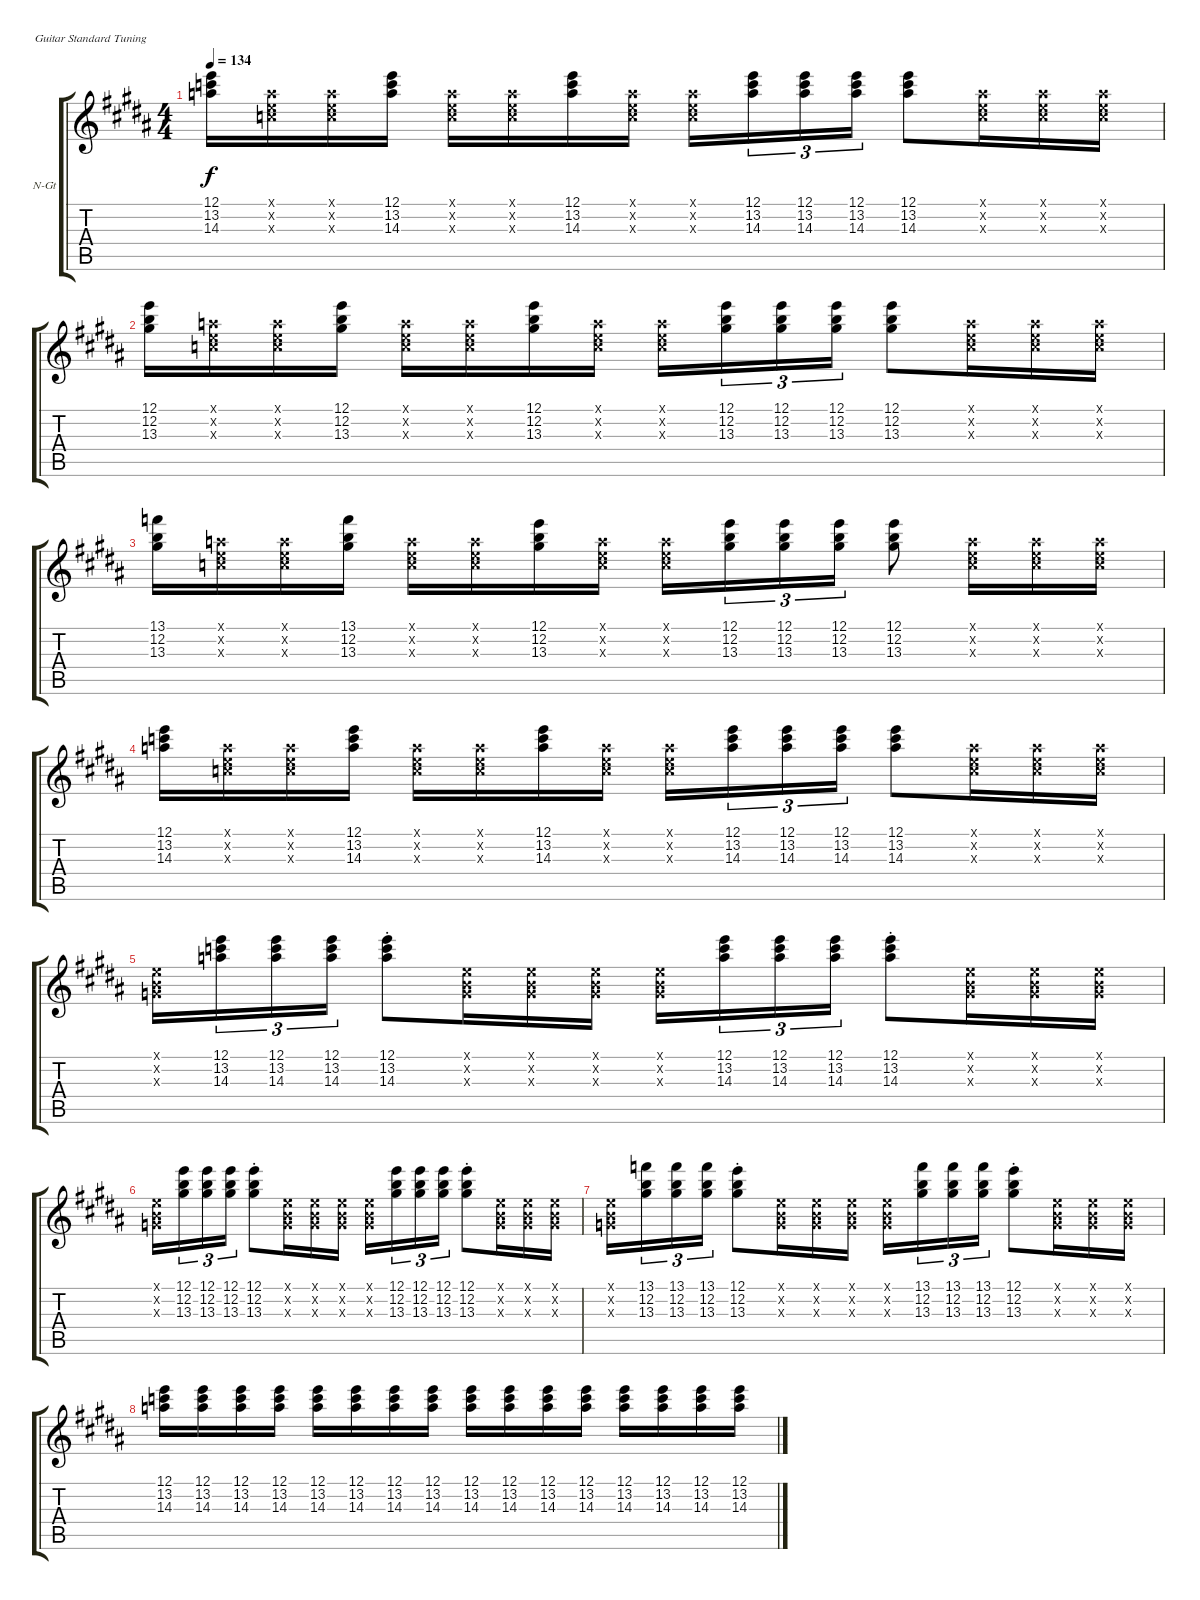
\defaultSystemsLayout 4
\bracketExtendMode groupsimilarinstruments
\firstSystemTrackNameOrientation horizontal
\otherSystemsTrackNameOrientation horizontal
\track ("Wynand" "N-Gt") {instrument acousticguitarnylon}
\staff {score tabs}
\tuning (E4 B3 G3 D3 A2 E2)
\ts (4 4)
\tempo 134
\clef g2
\ks b
(12.1 13.2 14.3).16{dy f} (5.3{x} 5.2{x} 5.1{x}).16 (5.3{x} 5.2{x} 5.1{x}).16 (12.1 13.2 14.3).16 (5.3{x} 5.2{x} 5.1{x}).16 (5.3{x} 5.2{x} 5.1{x}).16 (12.1 13.2 14.3).16 (5.3{x} 5.2{x} 5.1{x}).16 (5.3{x} 5.2{x} 5.1{x}).16{beam merge} (12.1 13.2 14.3).16{tu (3 2) beam merge} (12.1 13.2 14.3).16{tu (3 2)} (12.1 13.2 14.3).16{tu (3 2)} (12.1 13.2 14.3).8{beam merge} (5.3{x} 5.2{x} 5.1{x}).16{beam merge} (5.3{x} 5.2{x} 5.1{x}).16{beam merge} (5.3{x} 5.2{x} 5.1{x}).16 |
(12.1 12.2 13.3).16 (5.3{x} 5.2{x} 5.1{x}).16 (5.3{x} 5.2{x} 5.1{x}).16 (12.1 12.2 13.3).16 (5.3{x} 5.2{x} 5.1{x}).16 (5.3{x} 5.2{x} 5.1{x}).16 (12.1 12.2 13.3).16 (5.3{x} 5.2{x} 5.1{x}).16 (5.3{x} 5.2{x} 5.1{x}).16{beam merge} (12.1 12.2 13.3).16{tu (3 2) beam merge} (12.1 12.2 13.3).16{tu (3 2) beam merge} (12.1 12.2 13.3).16{tu (3 2)} (12.1 12.2 13.3).8{beam merge} (5.3{x} 5.2{x} 5.1{x}).16{beam merge} (5.3{x} 5.2{x} 5.1{x}).16{beam merge} (5.3{x} 5.2{x} 5.1{x}).16 |
(13.1 12.2 13.3).16 (5.3{x} 5.2{x} 5.1{x}).16 (5.3{x} 5.2{x} 5.1{x}).16 (13.1 12.2 13.3).16 (5.3{x} 5.2{x} 5.1{x}).16 (5.3{x} 5.2{x} 5.1{x}).16 (12.1 12.2 13.3).16 (5.3{x} 5.2{x} 5.1{x}).16 (5.3{x} 5.2{x} 5.1{x}).16{beam merge} (12.1 12.2 13.3).16{tu (3 2) beam merge} (12.1 12.2 13.3).16{tu (3 2) beam merge} (12.1 12.2 13.3).16{tu (3 2)} (12.1 12.2 13.3).8 (5.3{x} 5.2{x} 5.1{x}).16 (5.3{x} 5.2{x} 5.1{x}).16 (5.3{x} 5.2{x} 5.1{x}).16 |
(12.1 13.2 14.3).16 (5.3{x} 5.2{x} 5.1{x}).16 (5.3{x} 5.2{x} 5.1{x}).16 (12.1 13.2 14.3).16 (5.3{x} 5.2{x} 5.1{x}).16 (5.3{x} 5.2{x} 5.1{x}).16 (12.1 13.2 14.3).16 (5.3{x} 5.2{x} 5.1{x}).16 (5.3{x} 5.2{x} 5.1{x}).16{beam merge} (12.1 13.2 14.3).16{tu (3 2) beam merge} (12.1 13.2 14.3).16{tu (3 2) beam merge} (12.1 13.2 14.3).16{tu (3 2)} (12.1 13.2 14.3).8{beam merge} (5.3{x} 5.2{x} 5.1{x}).16{beam merge} (5.3{x} 5.2{x} 5.1{x}).16{beam merge} (5.3{x} 5.2{x} 5.1{x}).16 |
(0.2{x} 0.1{x} 0.3{x}).16{beam merge} (12.1 13.2 14.3).16{tu (3 2) beam merge} (12.1 13.2 14.3).16{tu (3 2) beam merge} (12.1 13.2 14.3).16{tu (3 2)} (12.1 13.2{st} 14.3).8{beam merge} (0.2{x} 0.1{x} 0.3{x}).16 (0.2{x} 0.1{x} 0.3{x}).16 (0.2{x} 0.1{x} 0.3{x}).16{beam split} (0.2{x} 0.1{x} 0.3{x}).16{beam merge} (12.1 13.2 14.3).16{tu (3 2) beam merge} (12.1 13.2 14.3).16{tu (3 2) beam merge} (12.1 13.2 14.3).16{tu (3 2)} (12.1 13.2{st} 14.3).8{beam merge} (0.2{x} 0.1{x} 0.3{x}).16 (0.2{x} 0.1{x} 0.3{x}).16 (0.2{x} 0.1{x} 0.3{x}).16{beam merge} |
(0.2{x} 0.1{x} 0.3{x}).16{beam merge} (12.1 12.2 13.3).16{tu (3 2)} (12.1 12.2 13.3).16{tu (3 2)} (12.1 12.2 13.3).16{tu (3 2)} (12.1{st} 12.2{st} 13.3{st}).8{beam merge} (0.2{x} 0.1{x} 0.3{x}).16 (0.2{x} 0.1{x} 0.3{x}).16 (0.2{x} 0.1{x} 0.3{x}).16{beam split} (0.2{x} 0.1{x} 0.3{x}).16{beam merge} (12.1 12.2 13.3).16{tu (3 2)} (12.1 12.2 13.3).16{tu (3 2)} (12.1 12.2 13.3).16{tu (3 2)} (12.1{st} 12.2{st} 13.3{st}).8{beam merge} (0.2{x} 0.1{x} 0.3{x}).16 (0.2{x} 0.1{x} 0.3{x}).16 (0.2{x} 0.1{x} 0.3{x}).16{beam merge} |
(0.2{x} 0.1{x} 0.3{x}).16{beam merge} (13.1 12.2 13.3).16{tu (3 2)} (13.1 12.2 13.3).16{tu (3 2)} (13.1 12.2 13.3).16{tu (3 2)} (12.1{st} 12.2{st} 13.3{st}).8{beam merge} (0.2{x} 0.1{x} 0.3{x}).16 (0.2{x} 0.1{x} 0.3{x}).16 (0.2{x} 0.1{x} 0.3{x}).16{beam split} (0.2{x} 0.1{x} 0.3{x}).16{beam merge} (13.1 12.2 13.3).16{tu (3 2)} (13.1 12.2 13.3).16{tu (3 2)} (13.1 12.2 13.3).16{tu (3 2)} (12.1{st} 12.2{st} 13.3{st}).8{beam merge} (0.2{x} 0.1{x} 0.3{x}).16 (0.2{x} 0.1{x} 0.3{x}).16 (0.2{x} 0.1{x} 0.3{x}).16{beam merge} |
(12.1 13.2 14.3).16{beam merge} (12.1 13.2 14.3).16{beam merge} (12.1 13.2 14.3).16{beam merge} (12.1 13.2 14.3).16{beam split} (12.1 13.2 14.3).16{beam merge} (12.1 13.2 14.3).16{beam merge} (12.1 13.2 14.3).16{beam merge} (12.1 13.2 14.3).16{beam split} (12.1 13.2 14.3).16{beam merge} (12.1 13.2 14.3).16{beam merge} (12.1 13.2 14.3).16{beam merge} (12.1 13.2 14.3).16{beam split} (12.1 13.2 14.3).16{beam merge} (12.1 13.2 14.3).16{beam merge} (12.1 13.2 14.3).16{beam merge} (12.1 13.2 14.3).16{beam split}
